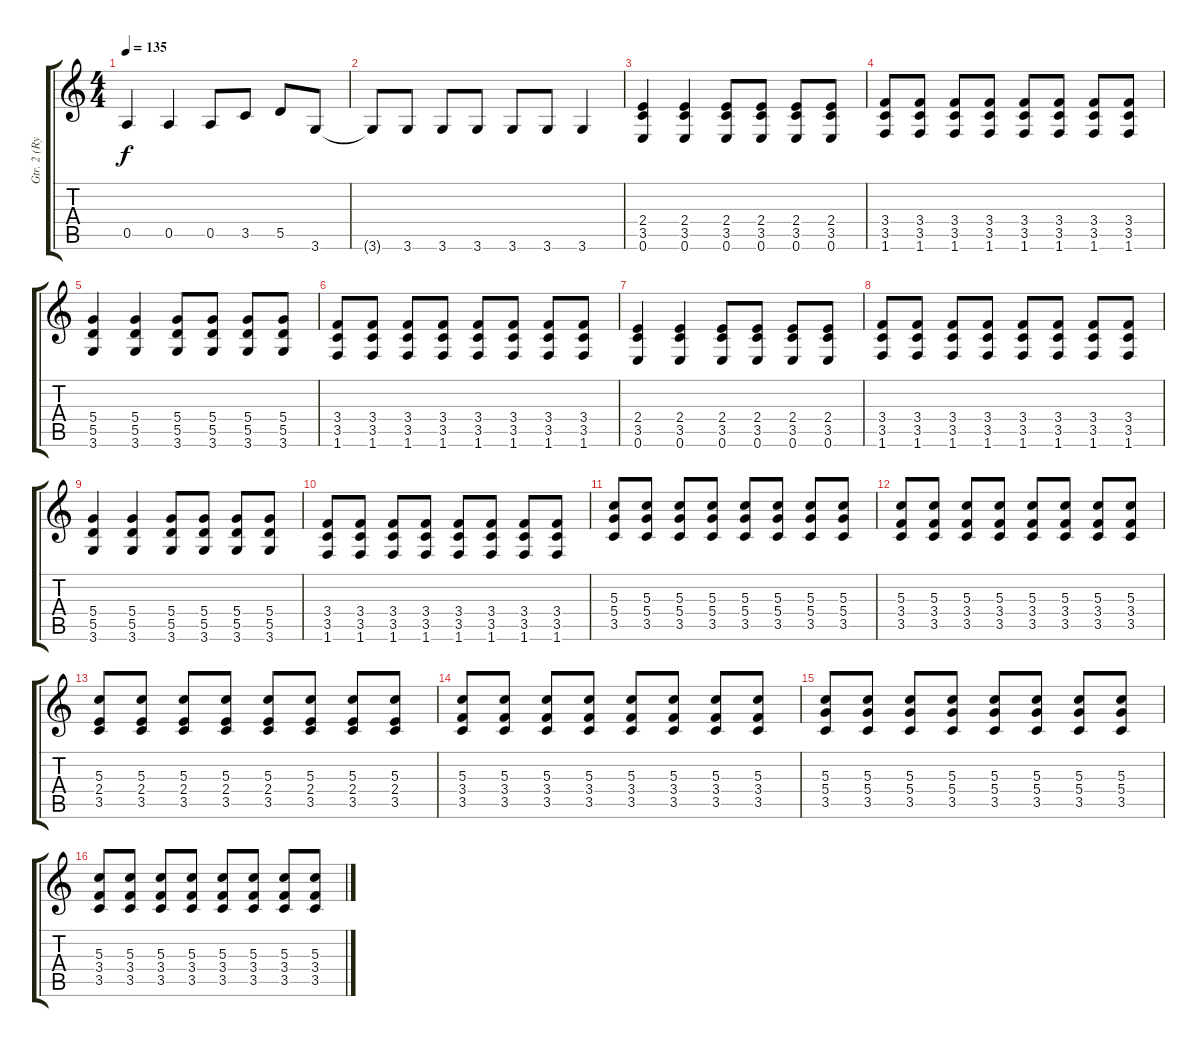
\track ("Gtr. 2 (Ryan mendez)" "Gtr. 2 (Ry") {instrument acousticguitarsteel}
\staff {score tabs}
\tuning (E4 B3 G3 D3 A2 E2) {hide}
\ts (4 4)
\tempo 135
\clef g2
\ks c
0.5.4{dy f} 0.5.4 0.5.8 3.5.8 5.5.8 3.6.8 |
3.6{t}.8 3.6.8 3.6.8 3.6.8 3.6.8 3.6.8 3.6.4 |
(2.4 3.5 0.6).4 (2.4 3.5 0.6).4 (2.4 3.5 0.6).8 (2.4 3.5 0.6).8 (2.4 3.5 0.6).8 (2.4 3.5 0.6).8 |
(3.4 3.5 1.6).8 (3.4 3.5 1.6).8 (3.4 3.5 1.6).8 (3.4 3.5 1.6).8 (3.4 3.5 1.6).8 (3.4 3.5 1.6).8 (3.4 3.5 1.6).8 (3.4 3.5 1.6).8 |
(5.4 5.5 3.6).4 (5.4 5.5 3.6).4 (5.4 5.5 3.6).8 (5.4 5.5 3.6).8 (5.4 5.5 3.6).8 (5.4 5.5 3.6).8 |
(3.4 3.5 1.6).8 (3.4 3.5 1.6).8 (3.4 3.5 1.6).8 (3.4 3.5 1.6).8 (3.4 3.5 1.6).8 (3.4 3.5 1.6).8 (3.4 3.5 1.6).8 (3.4 3.5 1.6).8 |
(2.4 3.5 0.6).4 (2.4 3.5 0.6).4 (2.4 3.5 0.6).8 (2.4 3.5 0.6).8 (2.4 3.5 0.6).8 (2.4 3.5 0.6).8 |
(3.4 3.5 1.6).8 (3.4 3.5 1.6).8 (3.4 3.5 1.6).8 (3.4 3.5 1.6).8 (3.4 3.5 1.6).8 (3.4 3.5 1.6).8 (3.4 3.5 1.6).8 (3.4 3.5 1.6).8 |
(5.4 5.5 3.6).4 (5.4 5.5 3.6).4 (5.4 5.5 3.6).8 (5.4 5.5 3.6).8 (5.4 5.5 3.6).8 (5.4 5.5 3.6).8 |
(3.4 3.5 1.6).8 (3.4 3.5 1.6).8 (3.4 3.5 1.6).8 (3.4 3.5 1.6).8 (3.4 3.5 1.6).8 (3.4 3.5 1.6).8 (3.4 3.5 1.6).8 (3.4 3.5 1.6).8 |
(5.3 5.4 3.5).8 (5.3 5.4 3.5).8 (5.3 5.4 3.5).8 (5.3 5.4 3.5).8 (5.3 5.4 3.5).8 (5.3 5.4 3.5).8 (5.3 5.4 3.5).8 (5.3 5.4 3.5).8 |
(5.3 3.4 3.5).8 (5.3 3.4 3.5).8 (5.3 3.4 3.5).8 (5.3 3.4 3.5).8 (5.3 3.4 3.5).8 (5.3 3.4 3.5).8 (5.3 3.4 3.5).8 (5.3 3.4 3.5).8 |
(5.3 2.4 3.5).8 (5.3 2.4 3.5).8 (5.3 2.4 3.5).8 (5.3 2.4 3.5).8 (5.3 2.4 3.5).8 (5.3 2.4 3.5).8 (5.3 2.4 3.5).8 (5.3 2.4 3.5).8 |
(5.3 3.4 3.5).8 (5.3 3.4 3.5).8 (5.3 3.4 3.5).8 (5.3 3.4 3.5).8 (5.3 3.4 3.5).8 (5.3 3.4 3.5).8 (5.3 3.4 3.5).8 (5.3 3.4 3.5).8 |
(5.3 5.4 3.5).8 (5.3 5.4 3.5).8 (5.3 5.4 3.5).8 (5.3 5.4 3.5).8 (5.3 5.4 3.5).8 (5.3 5.4 3.5).8 (5.3 5.4 3.5).8 (5.3 5.4 3.5).8 |
(5.3 3.4 3.5).8 (5.3 3.4 3.5).8 (5.3 3.4 3.5).8 (5.3 3.4 3.5).8 (5.3 3.4 3.5).8 (5.3 3.4 3.5).8 (5.3 3.4 3.5).8 (5.3 3.4 3.5).8
